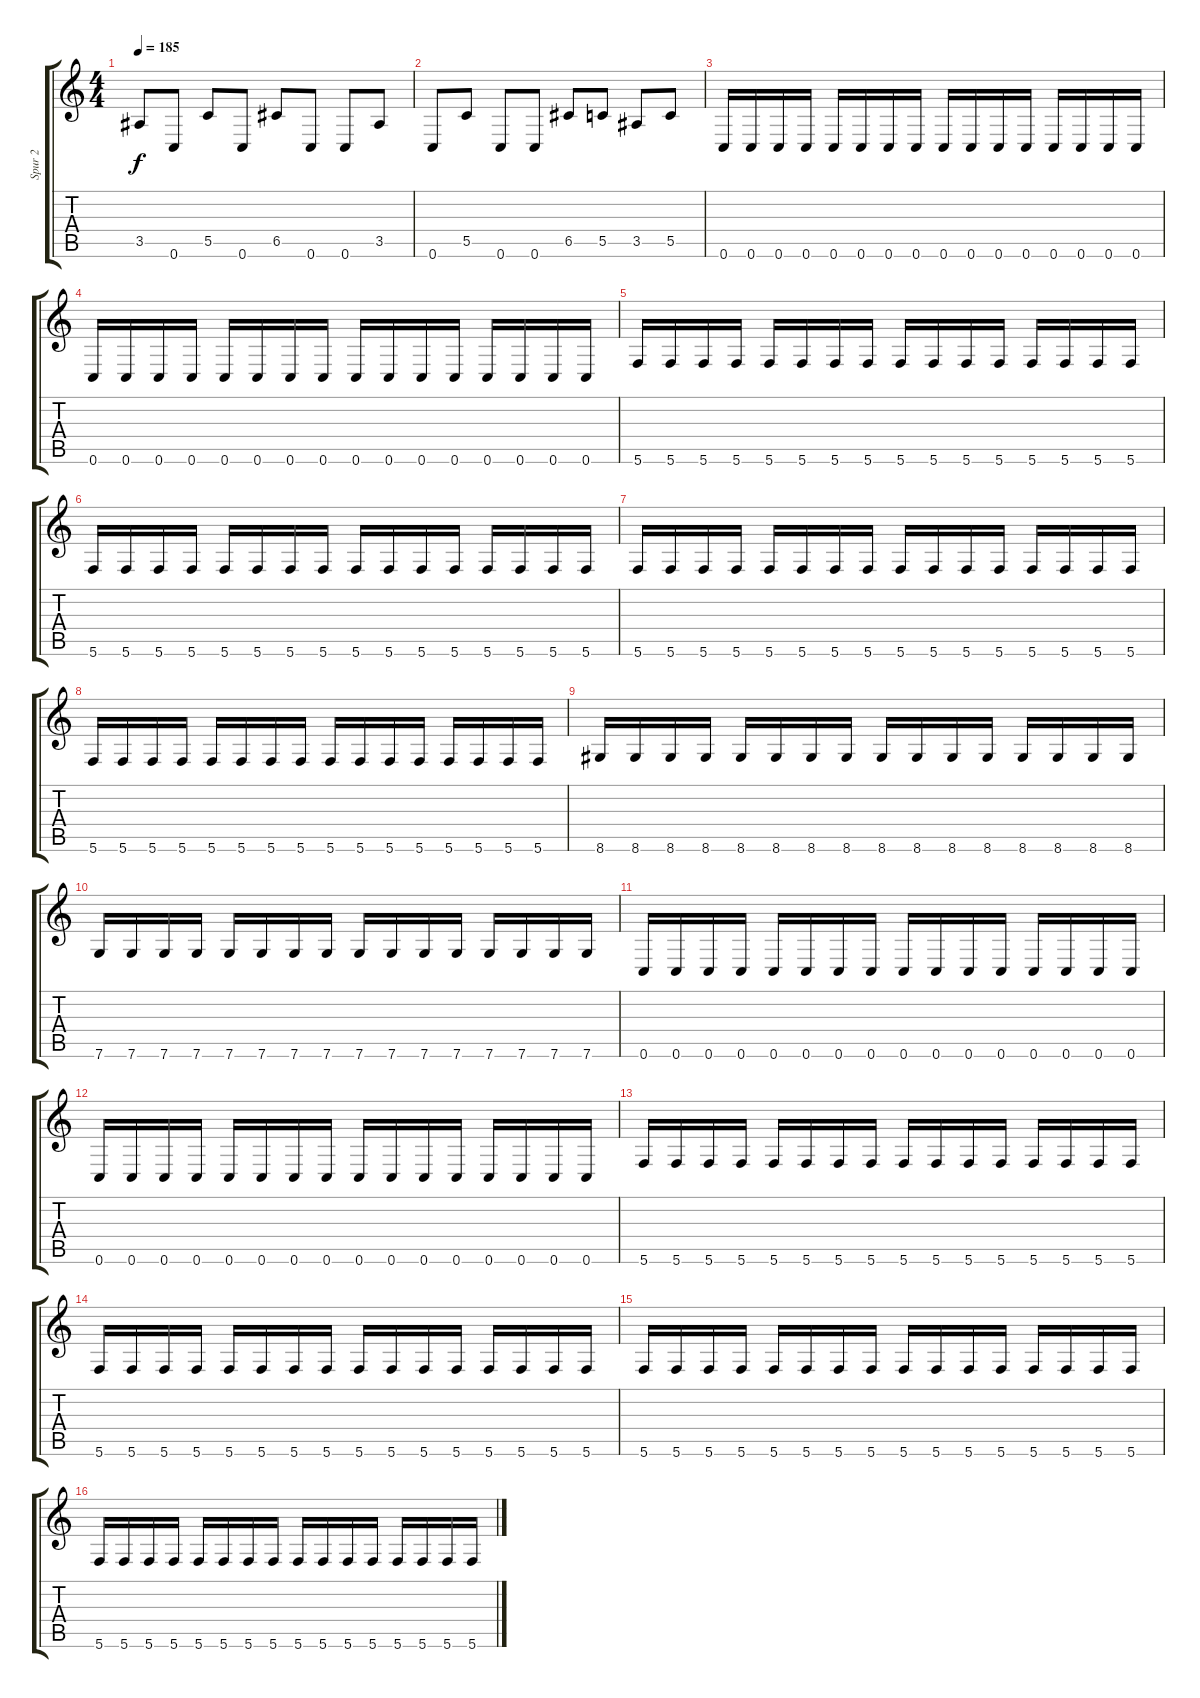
\track ("Spur 2" "Spur 2") {instrument distortionguitar}
\staff {score tabs}
\tuning (D4 A3 F3 C3 G2 C2) {hide}
\ts (4 4)
\tempo 185
\clef g2
\ks c
3.5.8{dy f} 0.6.8 5.5.8 0.6.8 6.5.8 0.6.8 0.6.8 3.5.8 |
0.6.8 5.5.8 0.6.8 0.6.8 6.5.8 5.5.8 3.5.8 5.5.8 |
0.6.16 0.6.16 0.6.16 0.6.16 0.6.16 0.6.16 0.6.16 0.6.16 0.6.16 0.6.16 0.6.16 0.6.16 0.6.16 0.6.16 0.6.16 0.6.16 |
0.6.16 0.6.16 0.6.16 0.6.16 0.6.16 0.6.16 0.6.16 0.6.16 0.6.16 0.6.16 0.6.16 0.6.16 0.6.16 0.6.16 0.6.16 0.6.16 |
5.6.16 5.6.16 5.6.16 5.6.16 5.6.16 5.6.16 5.6.16 5.6.16 5.6.16 5.6.16 5.6.16 5.6.16 5.6.16 5.6.16 5.6.16 5.6.16 |
5.6.16 5.6.16 5.6.16 5.6.16 5.6.16 5.6.16 5.6.16 5.6.16 5.6.16 5.6.16 5.6.16 5.6.16 5.6.16 5.6.16 5.6.16 5.6.16 |
5.6.16 5.6.16 5.6.16 5.6.16 5.6.16 5.6.16 5.6.16 5.6.16 5.6.16 5.6.16 5.6.16 5.6.16 5.6.16 5.6.16 5.6.16 5.6.16 |
5.6.16 5.6.16 5.6.16 5.6.16 5.6.16 5.6.16 5.6.16 5.6.16 5.6.16 5.6.16 5.6.16 5.6.16 5.6.16 5.6.16 5.6.16 5.6.16 |
8.6.16 8.6.16 8.6.16 8.6.16 8.6.16 8.6.16 8.6.16 8.6.16 8.6.16 8.6.16 8.6.16 8.6.16 8.6.16 8.6.16 8.6.16 8.6.16 |
7.6.16 7.6.16 7.6.16 7.6.16 7.6.16 7.6.16 7.6.16 7.6.16 7.6.16 7.6.16 7.6.16 7.6.16 7.6.16 7.6.16 7.6.16 7.6.16 |
0.6.16 0.6.16 0.6.16 0.6.16 0.6.16 0.6.16 0.6.16 0.6.16 0.6.16 0.6.16 0.6.16 0.6.16 0.6.16 0.6.16 0.6.16 0.6.16 |
0.6.16 0.6.16 0.6.16 0.6.16 0.6.16 0.6.16 0.6.16 0.6.16 0.6.16 0.6.16 0.6.16 0.6.16 0.6.16 0.6.16 0.6.16 0.6.16 |
5.6.16 5.6.16 5.6.16 5.6.16 5.6.16 5.6.16 5.6.16 5.6.16 5.6.16 5.6.16 5.6.16 5.6.16 5.6.16 5.6.16 5.6.16 5.6.16 |
5.6.16 5.6.16 5.6.16 5.6.16 5.6.16 5.6.16 5.6.16 5.6.16 5.6.16 5.6.16 5.6.16 5.6.16 5.6.16 5.6.16 5.6.16 5.6.16 |
5.6.16 5.6.16 5.6.16 5.6.16 5.6.16 5.6.16 5.6.16 5.6.16 5.6.16 5.6.16 5.6.16 5.6.16 5.6.16 5.6.16 5.6.16 5.6.16 |
5.6.16 5.6.16 5.6.16 5.6.16 5.6.16 5.6.16 5.6.16 5.6.16 5.6.16 5.6.16 5.6.16 5.6.16 5.6.16 5.6.16 5.6.16 5.6.16
